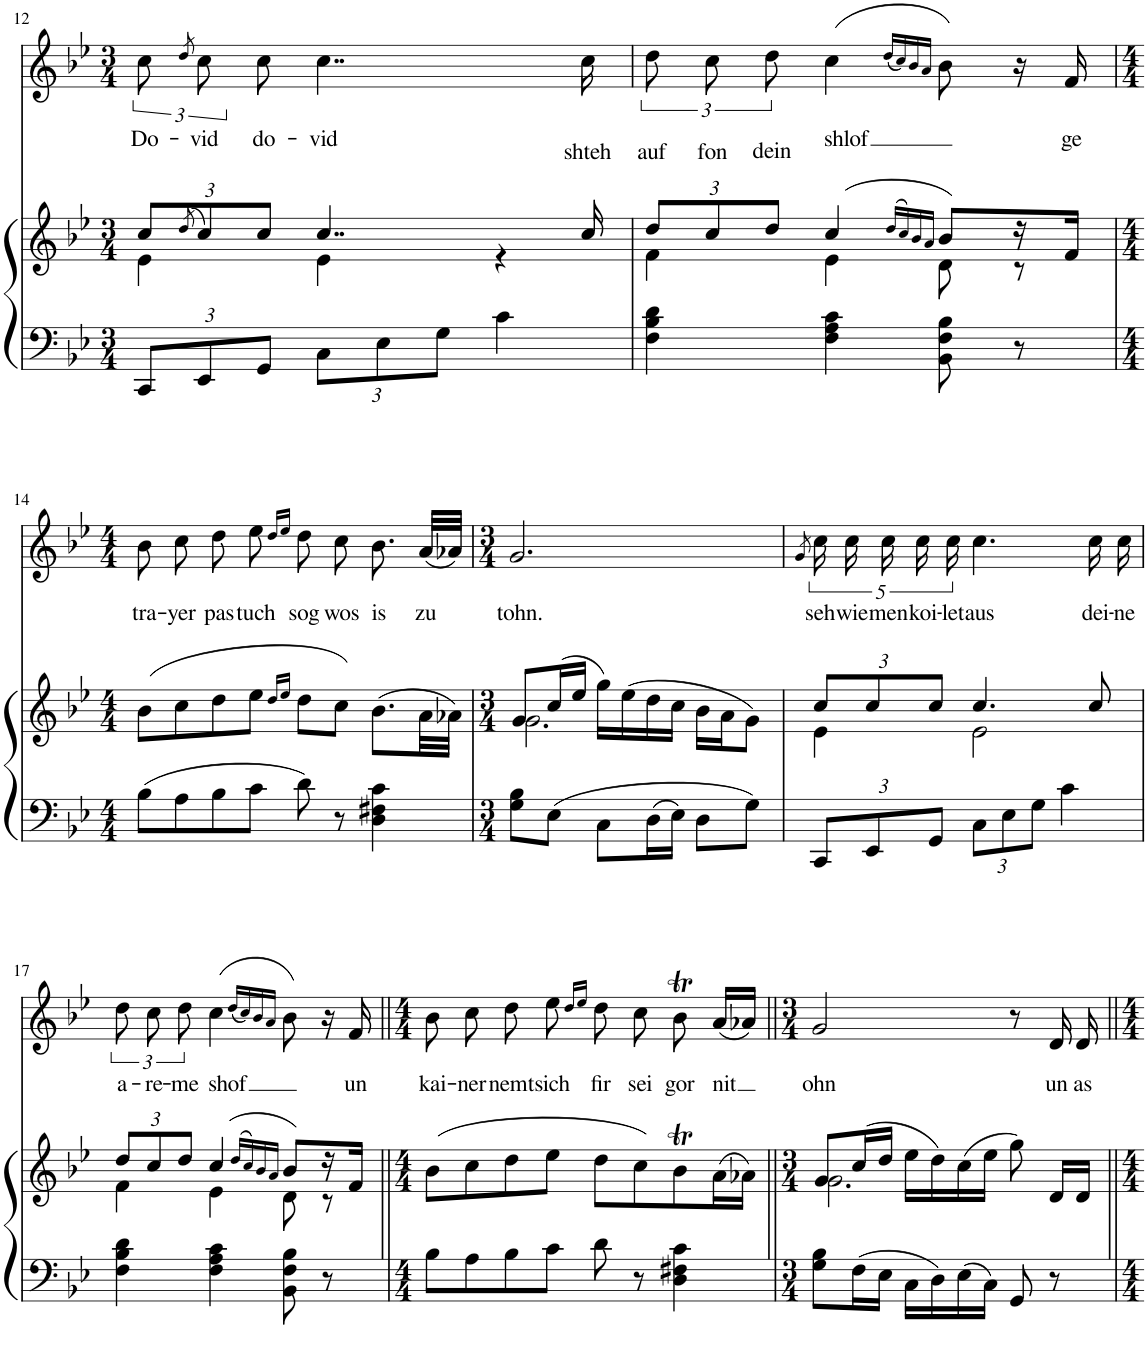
**kern	**kern	**kern	**text
*part2	*part2	*part1	*part1
*staff3	*staff2	*staff1	*staff1
*I"Klavier	*	*I"Piano	*
*	*	*I'Pno	*
!!LO:PB:g=z
*clefF4	*clefG2	*clefG2	*
*k[b-e-]	*k[b-e-]	*k[b-e-]	*
*M3/4	*M3/4	*M3/4	*
*Xbrackettup	*Xbrackettup	*	*
=12	=12	=12	=12
*	*^	*	*
!	!	!	!	!LO:LY:b
12CC/L	12cc/L	4e-\	12cc\	Do-
.	(8qdd/	.	8qdd/	.
!	!	!	!	!LO:LY:b
12EE-/	12cc/)	.	12cc\	-vid
!	!	!	!	!LO:LY:b
12GG/J	12cc/J	.	12cc\	do-
!	!	!	!	!LO:LY:b
12C\L	4..cc/	4e-\	4..cc\	-vid
12E-\	.	.	.	.
12G\J	.	.	.	.
4c\	.	4r	.	.
!	!	!	!	!LO:LY:b
.	16cc/	.	16cc\	shteh
=13	=13	=13	=13	=13
!	!	!	!	!LO:LY:b
4F\ 4B-\ 4d\	12dd/L	4f\	12dd\	auf
!	!	!	!	!LO:LY:b
.	12cc/	.	12cc\	fon
!	!	!	!	!LO:LY:b
.	12dd/J	.	12dd\	dein
!	!	!	!	!LO:LY:b
4F\ 4A\ 4c\	(4cc/	4e-\	(4cc\	shlof
.	(16qdd/LL	.	(16qdd/LL	.
.	16qcc/)	.	16qcc/)	.
.	16qb-/	.	16qb-/	.
.	16qa/JJ	.	16qa/JJ	.
8BB-\ 8F\ 8B-\	8b-/L)	8d\	8b-\)	.
8r	16r	8r	16r	.
!	!	!	!	!LO:LY:b
.	16f/JJ	.	16f/	ge
*	*v	*v	*	*
!!LO:LB:g=z
=14	=14	=14	=14
*M4/4	*M4/4	*M4/4	*
!	!	!	!LO:LY:b
8B-\L	(8b-\L	8b-\	tra-
!	!	!	!LO:LY:b
8A\	8cc\	8cc\	-yer
!	!	!	!LO:LY:b
8B-\	8dd\	8dd\	pas
!	!	!	!LO:LY:b
8c\J	8ee-\J	8ee-\	tuch
.	16qdd/LL	16qdd/LL	.
.	16qee-/JJ	16qee-/JJ	.
!	!	!	!LO:LY:b
8d\	8dd\L	8dd\	sog
!	!	!	!LO:LY:b
8r	8cc\J)	8cc\	wos
!	!	!	!LO:LY:b
4D\ 4F#X\ 4c\	(8.b-\L	8.b-\	is
!	!	!	!LO:LY:b
.	32a\LL	(32a/LLL	zu
.	32a-X\JJJ)	32a-X/JJJ)	.
=15	=15	=15	=15
*M3/4	*M3/4	*M3/4	*
*	*^	*	*
!	!	!	!	!LO:LY:b
8G\ 8B-\L	8g/L	2.g\	2.g/	tohn.
8E-\J	(16cc/L	.	.	.
.	16ee-/JJ	.	.	.
8C\L	16gg\LL)	.	.	.
.	(16ee-\	.	.	.
16D\L	16dd\	.	.	.
16E-\JJ	16cc\JJ	.	.	.
8D\L	16b-\LL	.	.	.
.	16a\J	.	.	.
8G\J	8g\J)	.	.	.
=16	=16	=16	=16	=16
.	.	.	8qg/	.
!	!	!	!	!LO:LY:b
12CC/L	12cc/L	4e-\	20cc\	seh
!	!	!	!	!LO:LY:b
.	.	.	20cc\	wie
12EE-/	12cc/	.	.	.
!	!	!	!	!LO:LY:b
.	.	.	20cc\	men
!	!	!	!	!LO:LY:b
.	.	.	20cc\	koi-
12GG/J	12cc/J	.	.	.
!	!	!	!	!LO:LY:b
.	.	.	20cc\	-let
!	!	!	!	!LO:LY:b
12C\L	4.cc/	2e-\	4.cc\	aus
12E-\	.	.	.	.
12G\J	.	.	.	.
4c\	.	.	.	.
!	!	!	!	!LO:LY:b
.	8cc/	.	16cc\	dei-
!	!	!	!	!LO:LY:b
.	.	.	16cc\	-ne
!!LO:LB:g=z
=17	=17	=17	=17	=17
!	!	!	!	!LO:LY:b
4F\ 4B-\ 4d\	12dd/L	4f\	12dd\	a-
!	!	!	!	!LO:LY:b
.	12cc/	.	12cc\	-re-
!	!	!	!	!LO:LY:b
.	12dd/J	.	12dd\	-me
!	!	!	!	!LO:LY:b
4F\ 4A\ 4c\	(4cc/	4e-\	(4cc\	shof
.	(16qdd/LL	.	(16qdd/LL	.
.	16qcc/)	.	16qcc/)	.
.	16qb-/	.	16qb-/	.
.	16qa/JJ	.	16qa/JJ	.
8BB-\ 8F\ 8B-\	8b-/L)	8d\	8b-\)	.
8r	16r	8r	16r	.
!	!	!	!	!LO:LY:b
.	16f/JJ	.	16f/	un
*	*v	*v	*	*
=18||	=18||	=18||	=18||
*M4/4	*M4/4	*M4/4	*
!	!	!	!LO:LY:b
8B-\L	(8b-\L	8b-\	kai-
!	!	!	!LO:LY:b
8A\	8cc\	8cc\	-ner
!	!	!	!LO:LY:b
8B-\	8dd\	8dd\	nemt
!	!	!	!LO:LY:b
8c\J	8ee-\J	8ee-\	sich
.	.	16qdd/LL	.
.	.	16qee-/JJ	.
!	!	!	!LO:LY:b
8d\	8dd\L	8dd\	fir
!	!	!	!LO:LY:b
8r	8cc\)	8cc\	sei
!	!	!	!LO:LY:b
4D\ 4F#X\ 4c\	8b-T\	8b-T\	gor
!	!	!	!LO:LY:b
.	(16a\L	(16a/LL	nit
.	16a-X\JJ)	16a-X/JJ)	.
=19||	=19||	=19||	=19||
*M3/4	*M3/4	*M3/4	*
*	*^	*	*
!	!	!	!	!LO:LY:b
8G\ 8B-\L	8g/L	2.g\	2g/	ohn
16F\L	(16cc/L	.	.	.
16E-\JJ	16dd/JJ	.	.	.
16C\LL	16ee-\LL	.	.	.
16D\	16dd\)	.	.	.
16E-\	(16cc\	.	.	.
16C\JJ	16ee-\JJ	.	.	.
8GG/	8gg\)	.	8r	.
!	!	!	!	!LO:LY:b
8r	16d/LL	.	16d/	un
!	!	!	!	!LO:LY:b
.	16d/JJ	.	16d/	as
*	*v	*v	*	*
=||	=||	=||	=||
*-	*-	*-	*-
